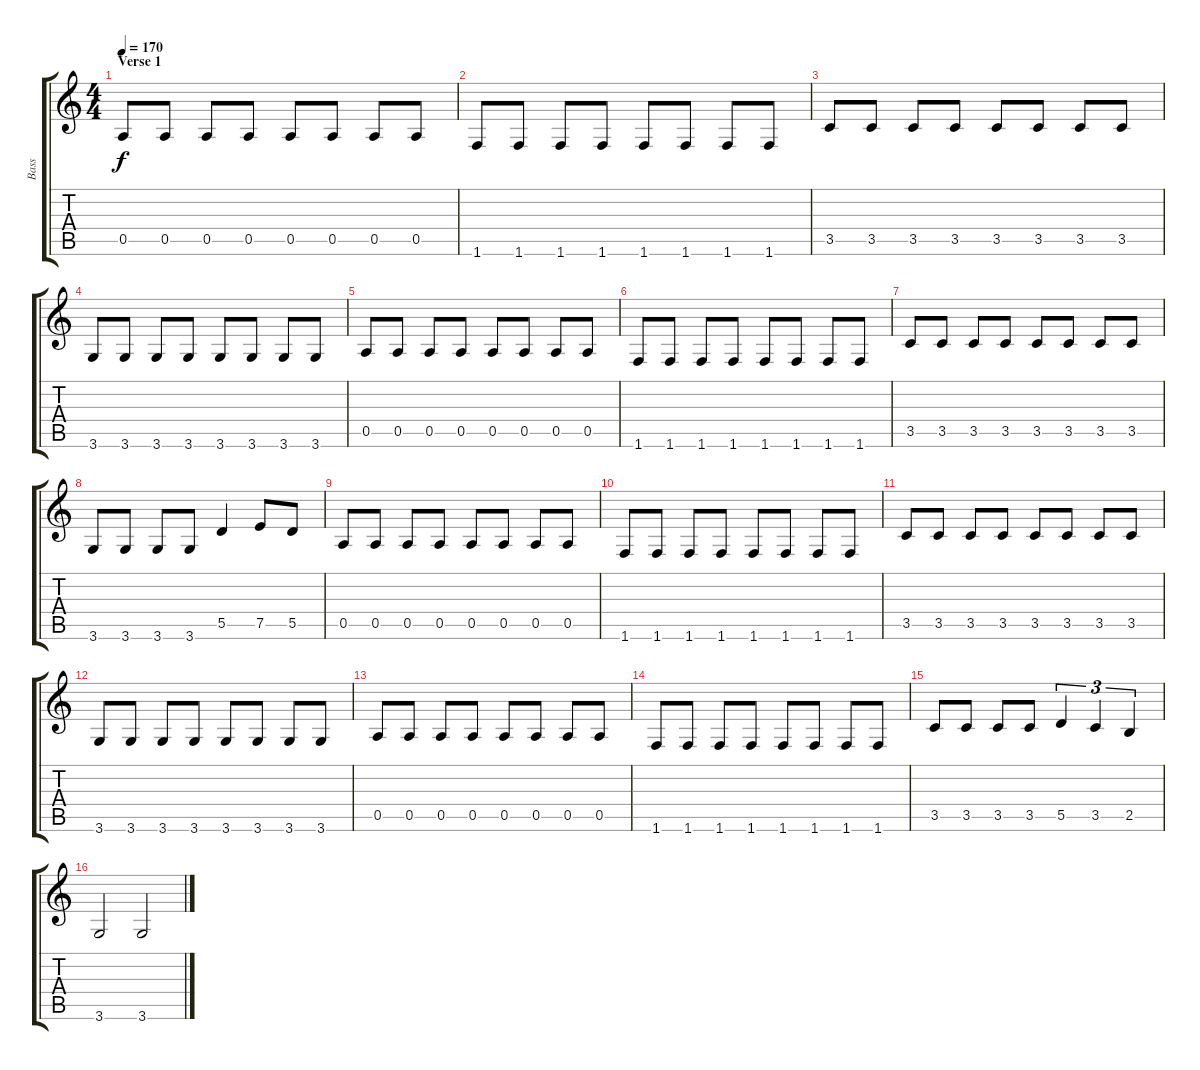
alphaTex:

\track ("Bass" "Bass") {instrument electricbassfinger}
\staff {score tabs}
\tuning (E4 B3 G3 D3 A2 E2) {hide}
\ts (4 4)
\section ("" "Verse 1")
\tempo 170
\clef g2
\ks c
0.5.8{dy f} 0.5.8 0.5.8 0.5.8 0.5.8 0.5.8 0.5.8 0.5.8 |
1.6.8 1.6.8 1.6.8 1.6.8 1.6.8 1.6.8 1.6.8 1.6.8 |
3.5.8 3.5.8 3.5.8 3.5.8 3.5.8 3.5.8 3.5.8 3.5.8 |
3.6.8 3.6.8 3.6.8 3.6.8 3.6.8 3.6.8 3.6.8 3.6.8 |
0.5.8 0.5.8 0.5.8 0.5.8 0.5.8 0.5.8 0.5.8 0.5.8 |
1.6.8 1.6.8 1.6.8 1.6.8 1.6.8 1.6.8 1.6.8 1.6.8 |
3.5.8 3.5.8 3.5.8 3.5.8 3.5.8 3.5.8 3.5.8 3.5.8 |
3.6.8 3.6.8 3.6.8 3.6.8 5.5.4 7.5.8 5.5.8 |
0.5.8 0.5.8 0.5.8 0.5.8 0.5.8 0.5.8 0.5.8 0.5.8 |
1.6.8 1.6.8 1.6.8 1.6.8 1.6.8 1.6.8 1.6.8 1.6.8 |
3.5.8 3.5.8 3.5.8 3.5.8 3.5.8 3.5.8 3.5.8 3.5.8 |
3.6.8 3.6.8 3.6.8 3.6.8 3.6.8 3.6.8 3.6.8 3.6.8 |
0.5.8 0.5.8 0.5.8 0.5.8 0.5.8 0.5.8 0.5.8 0.5.8 |
1.6.8 1.6.8 1.6.8 1.6.8 1.6.8 1.6.8 1.6.8 1.6.8 |
3.5.8 3.5.8 3.5.8 3.5.8 5.5.4{tu (3 2)} 3.5.4{tu (3 2)} 2.5.4{tu (3 2)} |
3.6.2 3.6.2
